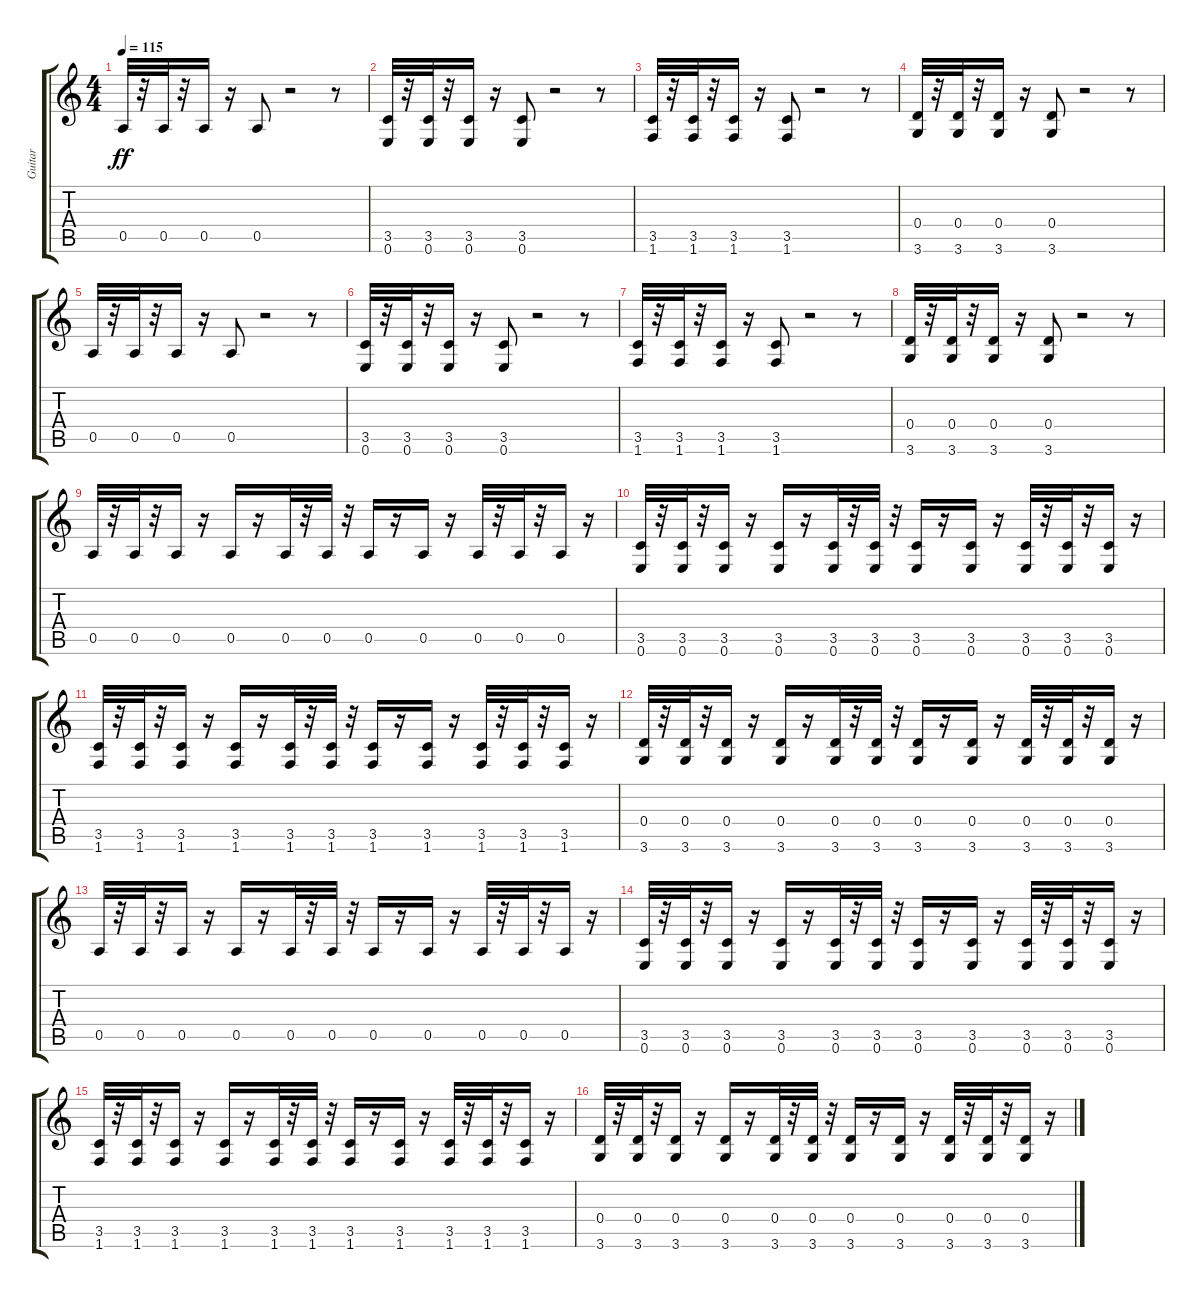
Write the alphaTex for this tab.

\track ("Guitar" "Guitar") {instrument distortionguitar}
\staff {score tabs}
\tuning (E4 B3 G3 D3 A2 E2) {hide}
\ts (4 4)
\tempo 115
\clef g2
\ks c
0.5.32{dy ff} r.32 0.5.32 r.32 0.5.16 r.16 0.5.8 r.2 r.8 |
(3.5 0.6).32 r.32 (3.5 0.6).32 r.32 (3.5 0.6).16 r.16 (3.5 0.6).8 r.2 r.8 |
(3.5 1.6).32 r.32 (3.5 1.6).32 r.32 (3.5 1.6).16 r.16 (3.5 1.6).8 r.2 r.8 |
(0.4 3.6).32 r.32 (0.4 3.6).32 r.32 (0.4 3.6).16 r.16 (0.4 3.6).8 r.2 r.8 |
0.5.32 r.32 0.5.32 r.32 0.5.16 r.16 0.5.8 r.2 r.8 |
(3.5 0.6).32 r.32 (3.5 0.6).32 r.32 (3.5 0.6).16 r.16 (3.5 0.6).8 r.2 r.8 |
(3.5 1.6).32 r.32 (3.5 1.6).32 r.32 (3.5 1.6).16 r.16 (3.5 1.6).8 r.2 r.8 |
(0.4 3.6).32 r.32 (0.4 3.6).32 r.32 (0.4 3.6).16 r.16 (0.4 3.6).8 r.2 r.8 |
0.5.32 r.32 0.5.32 r.32 0.5.16 r.16 0.5.16 r.16 0.5.32 r.32 0.5.32 r.32 0.5.16 r.16 0.5.16 r.16 0.5.32 r.32 0.5.32 r.32 0.5.16 r.16 |
(3.5 0.6).32 r.32 (3.5 0.6).32 r.32 (3.5 0.6).16 r.16 (3.5 0.6).16 r.16 (3.5 0.6).32 r.32 (3.5 0.6).32 r.32 (3.5 0.6).16 r.16 (3.5 0.6).16 r.16 (3.5 0.6).32 r.32 (3.5 0.6).32 r.32 (3.5 0.6).16 r.16 |
(3.5 1.6).32 r.32 (3.5 1.6).32 r.32 (3.5 1.6).16 r.16 (3.5 1.6).16 r.16 (3.5 1.6).32 r.32 (3.5 1.6).32 r.32 (3.5 1.6).16 r.16 (3.5 1.6).16 r.16 (3.5 1.6).32 r.32 (3.5 1.6).32 r.32 (3.5 1.6).16 r.16 |
(0.4 3.6).32 r.32 (0.4 3.6).32 r.32 (0.4 3.6).16 r.16 (0.4 3.6).16 r.16 (0.4 3.6).32 r.32 (0.4 3.6).32 r.32 (0.4 3.6).16 r.16 (0.4 3.6).16 r.16 (0.4 3.6).32 r.32 (0.4 3.6).32 r.32 (0.4 3.6).16 r.16 |
0.5.32 r.32 0.5.32 r.32 0.5.16 r.16 0.5.16 r.16 0.5.32 r.32 0.5.32 r.32 0.5.16 r.16 0.5.16 r.16 0.5.32 r.32 0.5.32 r.32 0.5.16 r.16 |
(3.5 0.6).32 r.32 (3.5 0.6).32 r.32 (3.5 0.6).16 r.16 (3.5 0.6).16 r.16 (3.5 0.6).32 r.32 (3.5 0.6).32 r.32 (3.5 0.6).16 r.16 (3.5 0.6).16 r.16 (3.5 0.6).32 r.32 (3.5 0.6).32 r.32 (3.5 0.6).16 r.16 |
(3.5 1.6).32 r.32 (3.5 1.6).32 r.32 (3.5 1.6).16 r.16 (3.5 1.6).16 r.16 (3.5 1.6).32 r.32 (3.5 1.6).32 r.32 (3.5 1.6).16 r.16 (3.5 1.6).16 r.16 (3.5 1.6).32 r.32 (3.5 1.6).32 r.32 (3.5 1.6).16 r.16 |
(0.4 3.6).32 r.32 (0.4 3.6).32 r.32 (0.4 3.6).16 r.16 (0.4 3.6).16 r.16 (0.4 3.6).32 r.32 (0.4 3.6).32 r.32 (0.4 3.6).16 r.16 (0.4 3.6).16 r.16 (0.4 3.6).32 r.32 (0.4 3.6).32 r.32 (0.4 3.6).16 r.16
